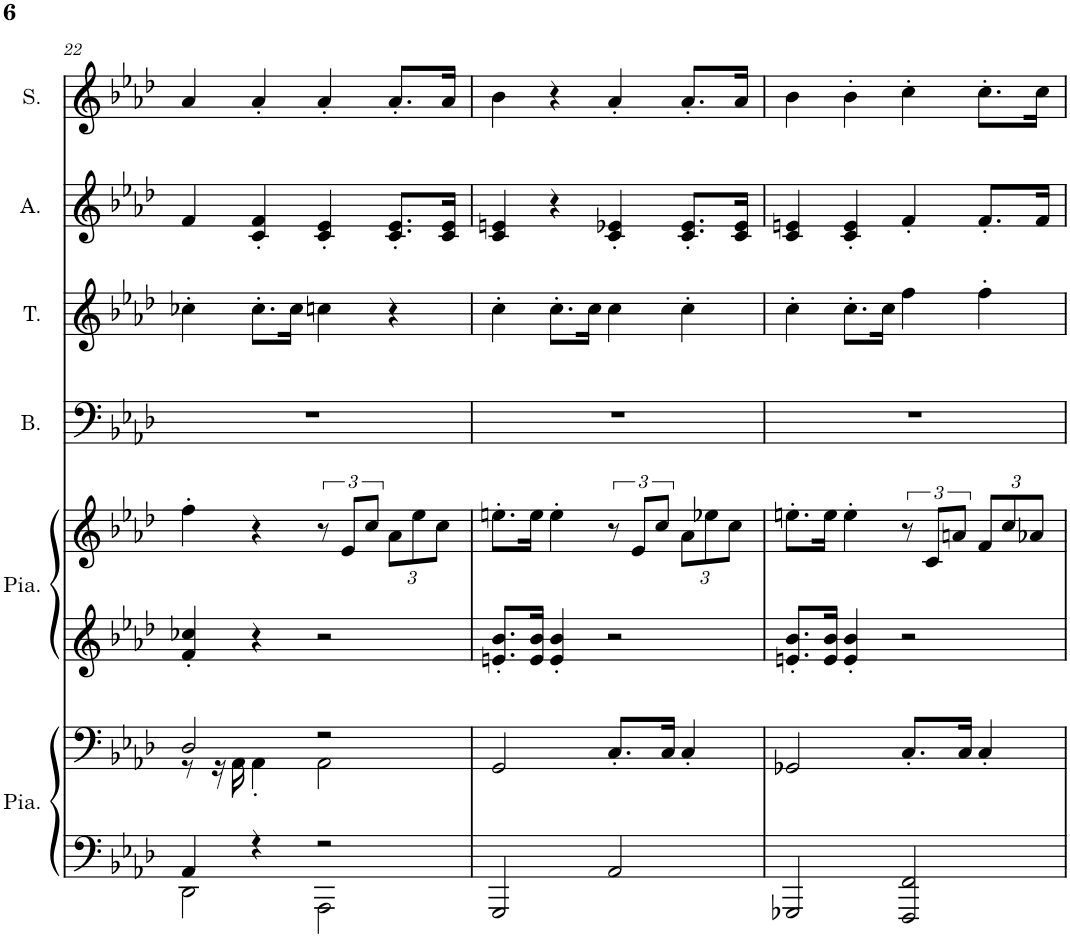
**kern	**kern	**kern	**kern	**kern	**kern	**kern	**kern
*part6	*part6	*part5	*part5	*part4	*part3	*part2	*part1
*staff8	*staff7	*staff6	*staff5	*staff4	*staff3	*staff2	*staff1
*I"Piano, main gauche	*	*I"Piano, main droite	*	*I"Basse	*I"Ténor	*I"Alto	*I"Soprano
*I'Pia.	*	*I'Pia.	*	*I'B.	*I'T.	*I'A.	*I'S.
!!LO:PB:g=z
*clefF4	*clefG2	*clefG2	*clefG2	*clefF4	*clefG2	*clefG2	*clefG2
*k[b-e-a-d-]	*k[b-e-a-d-]	*k[b-e-a-d-]	*k[b-e-a-d-]	*k[b-e-a-d-]	*k[b-e-a-d-]	*k[b-e-a-d-]	*k[b-e-a-d-]
*M4/4	*M4/4	*M4/4	*M4/4	*M4/4	*M4/4	*M4/4	*M4/4
=22	=22	=22	=22	=22	=22	=22	=22
*^	*^	*	*	*	*	*	*
4AA-/	2DD-\	2D-/	8r	4f/' 4cc-X/'	4ff'\	1r	4cc-X'\	4f/	4a-/
.	.	.	16r	.	.	.	.	.	.
.	.	.	16AA-\	.	.	.	.	.	.
4r	.	.	4AA-'\	4r	4r	.	8.cc-'\L	4c/' 4f/'	4a-'/
.	.	.	.	.	.	.	16cc-\Jk	.	.
2r	2AAA-\	2r	2AA-\	2r	12r	.	4ccn\	4c/' 4e-/'	4a-'/
.	.	.	.	.	12e-/L	.	.	.	.
.	.	.	.	.	12cc/J	.	.	.	.
*	*	*	*	*	*Xbrackettup	*	*	*	*
.	.	.	.	.	12a-\L	.	4r	8.c/' 8.e-/'L	8.a-'/L
.	.	.	.	.	12ee-\	.	.	.	.
.	.	.	.	.	12cc\J	.	.	.	.
.	.	.	.	.	.	.	.	16c/ 16e-/Jk	16a-/Jk
*v	*v	*	*	*	*	*	*	*	*
*	*v	*v	*	*	*	*	*	*
=23	=23	=23	=23	=23	=23	=23	=23
2GGG/	2GG/	8.en/' 8.b-/'L	8.een'\L	1r	4cc'\	4c/ 4en/	4b-\
.	.	16e/ 16b-/Jk	16ee\Jk	.	.	.	.
.	.	4e/' 4b-/'	4ee'\	.	8.cc'\L	4r	4r
.	.	.	.	.	16cc\Jk	.	.
*	*	*	*brackettup	*	*	*	*
2AA-/	8.C'/L	2r	12r	.	4cc\	4c/' 4e-X/'	4a-'/
.	.	.	12e-/L	.	.	.	.
.	.	.	12cc/J	.	.	.	.
.	16C/Jk	.	.	.	.	.	.
*	*	*	*Xbrackettup	*	*	*	*
.	4C'/	.	12a-\L	.	4cc'\	8.c/' 8.e-/'L	8.a-'/L
.	.	.	12ee-X\	.	.	.	.
.	.	.	12cc\J	.	.	.	.
.	.	.	.	.	.	16c/ 16e-/Jk	16a-/Jk
=24	=24	=24	=24	=24	=24	=24	=24
2GGG-X/	2GG-X/	8.en/' 8.b-/'L	8.een'\L	1r	4cc'\	4c/ 4en/	4b-\
.	.	16e/ 16b-/Jk	16ee\Jk	.	.	.	.
.	.	4e/' 4b-/'	4ee'\	.	8.cc'\L	4c/' 4e/'	4b-'\
.	.	.	.	.	16cc\Jk	.	.
*	*	*	*brackettup	*	*	*	*
2FFF/ 2FF/	8.C'/L	2r	12r	.	4ff\	4f'/	4cc'\
.	.	.	12c/L	.	.	.	.
.	.	.	12an/J	.	.	.	.
.	16C/Jk	.	.	.	.	.	.
*	*	*	*Xbrackettup	*	*	*	*
.	4C'/	.	12f/L	.	4ff'\	8.f'/L	8.cc'\L
.	.	.	12cc/	.	.	.	.
.	.	.	12a-X/J	.	.	.	.
.	.	.	.	.	.	16f/Jk	16cc\Jk
=	=	=	=	=	=	=	=
*-	*-	*-	*-	*-	*-	*-	*-
